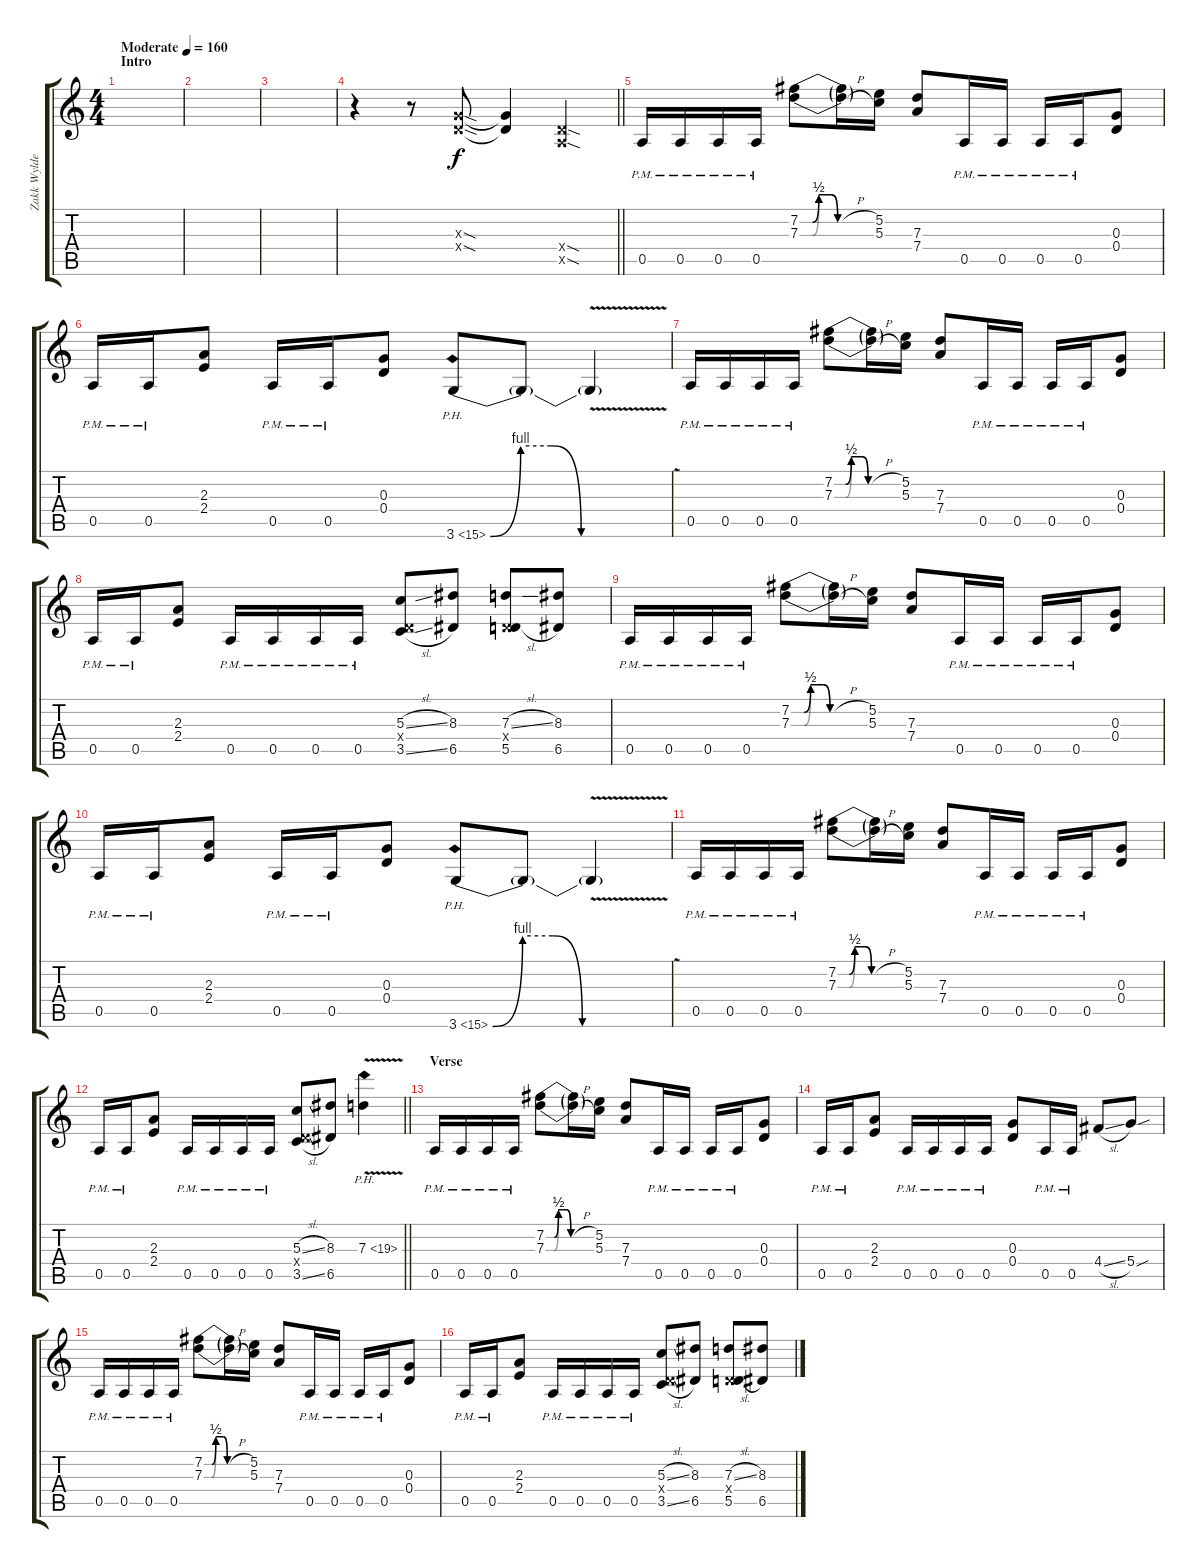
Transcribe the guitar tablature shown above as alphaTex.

\track ("Zakk Wylde (Solo)" "Zakk Wylde") {instrument overdrivenguitar}
\staff {score tabs}
\tuning (E4 B3 G3 D3 A2 E2) {hide}
\ts (4 4)
\section ("" "Intro")
\tempo (160 "Moderate")
\clef g2
\ks aminor
|
|
|
\barLineRight lightlight
r.4 r.8 (0.3{sod x} 0.4{sod x}).8 (0.3{t} 0.4{t}).4 (0.4{sod x} 0.5{sod x}).4 |
0.5{pm}.16 0.5{pm}.16 0.5{pm}.16 0.5{pm}.16 (7.2{be (custom 0 0 10 0 15 2 20 2 25 2 30 0 60 0)} 7.3{be (custom 0 0 10 0 15 2 20 2 25 2 30 0 33 0 60 0)}).8 (7.2{h t} 7.3{h t}).16 (5.2 5.3).16 (7.3 7.4).8 0.5{pm}.16 0.5{pm}.16 0.5{pm}.16 0.5{pm}.16 (0.3 0.4).8 |
0.5{pm}.16 0.5{pm}.16 (2.3 2.4).8 0.5{pm}.16 0.5{pm}.16 (0.3 0.4).8 3.6{be (custom 0 0 10 4 20 4 30 0 60 0) ph 12}.8 3.6{t}.8 3.6{v t}.4 |
0.5{pm}.16 0.5{pm}.16 0.5{pm}.16 0.5{pm}.16 (7.2{be (custom 0 0 10 0 15 2 20 2 25 2 30 0 60 0)} 7.3{be (custom 0 0 10 0 15 2 20 2 25 2 30 0 33 0 60 0)}).8 (7.2{h t} 7.3{h t}).16 (5.2 5.3).16 (7.3 7.4).8 0.5{pm}.16 0.5{pm}.16 0.5{pm}.16 0.5{pm}.16 (0.3 0.4).8 |
0.5{pm}.16 0.5{pm}.16 (2.3 2.4).8 0.5{pm}.16 0.5{pm}.16 0.5{pm}.16 0.5{pm}.16 (5.3{sl} 0.4{x} 3.5{sl}).8 (8.3 6.5).8 (7.3{sl} 0.4{x} 5.5{h}).8 (8.3 6.5).8 |
0.5{pm}.16 0.5{pm}.16 0.5{pm}.16 0.5{pm}.16 (7.2{be (custom 0 0 10 0 15 2 20 2 25 2 30 0 60 0)} 7.3{be (custom 0 0 10 0 15 2 20 2 25 2 30 0 33 0 60 0)}).8 (7.2{h t} 7.3{h t}).16 (5.2 5.3).16 (7.3 7.4).8 0.5{pm}.16 0.5{pm}.16 0.5{pm}.16 0.5{pm}.16 (0.3 0.4).8 |
0.5{pm}.16 0.5{pm}.16 (2.3 2.4).8 0.5{pm}.16 0.5{pm}.16 (0.3 0.4).8 3.6{be (custom 0 0 10 4 20 4 30 0 60 0) ph 12}.8 3.6{t}.8 3.6{v t}.4 |
0.5{pm}.16 0.5{pm}.16 0.5{pm}.16 0.5{pm}.16 (7.2{be (custom 0 0 10 0 15 2 20 2 25 2 30 0 60 0)} 7.3{be (custom 0 0 10 0 15 2 20 2 25 2 30 0 33 0 60 0)}).8 (7.2{h t} 7.3{h t}).16 (5.2 5.3).16 (7.3 7.4).8 0.5{pm}.16 0.5{pm}.16 0.5{pm}.16 0.5{pm}.16 (0.3 0.4).8 |
\barLineRight lightlight
0.5{pm}.16 0.5{pm}.16 (2.3 2.4).8 0.5{pm}.16 0.5{pm}.16 0.5{pm}.16 0.5{pm}.16 (5.3{sl} 0.4{x} 3.5{sl}).8 (8.3 6.5).8 7.3{ph 12 v}.4 |
\section ("" "Verse")
0.5{pm}.16 0.5{pm}.16 0.5{pm}.16 0.5{pm}.16 (7.2{be (custom 0 0 10 0 15 2 20 2 25 2 30 0 60 0)} 7.3{be (custom 0 0 10 0 15 2 20 2 25 2 30 0 33 0 60 0)}).8 (7.2{h t} 7.3{h t}).16 (5.2 5.3).16 (7.3 7.4).8 0.5{pm}.16 0.5{pm}.16 0.5{pm}.16 0.5{pm}.16 (0.3 0.4).8 |
0.5{pm}.16 0.5{pm}.16 (2.3 2.4).8 0.5{pm}.16 0.5{pm}.16 0.5{pm}.16 0.5{pm}.16 (0.3 0.4).8 0.5{pm}.16 0.5{pm}.16 4.4{sl}.8 5.4{sou}.8 |
0.5{pm}.16 0.5{pm}.16 0.5{pm}.16 0.5{pm}.16 (7.2{be (custom 0 0 10 0 15 2 20 2 25 2 30 0 60 0)} 7.3{be (custom 0 0 10 0 15 2 20 2 25 2 30 0 33 0 60 0)}).8 (7.2{h t} 7.3{h t}).16 (5.2 5.3).16 (7.3 7.4).8 0.5{pm}.16 0.5{pm}.16 0.5{pm}.16 0.5{pm}.16 (0.3 0.4).8 |
0.5{pm}.16 0.5{pm}.16 (2.3 2.4).8 0.5{pm}.16 0.5{pm}.16 0.5{pm}.16 0.5{pm}.16 (5.3{sl} 0.4{x} 3.5{sl}).8 (8.3 6.5).8 (7.3{sl} 0.4{x} 5.5{h}).8 (8.3 6.5).8
